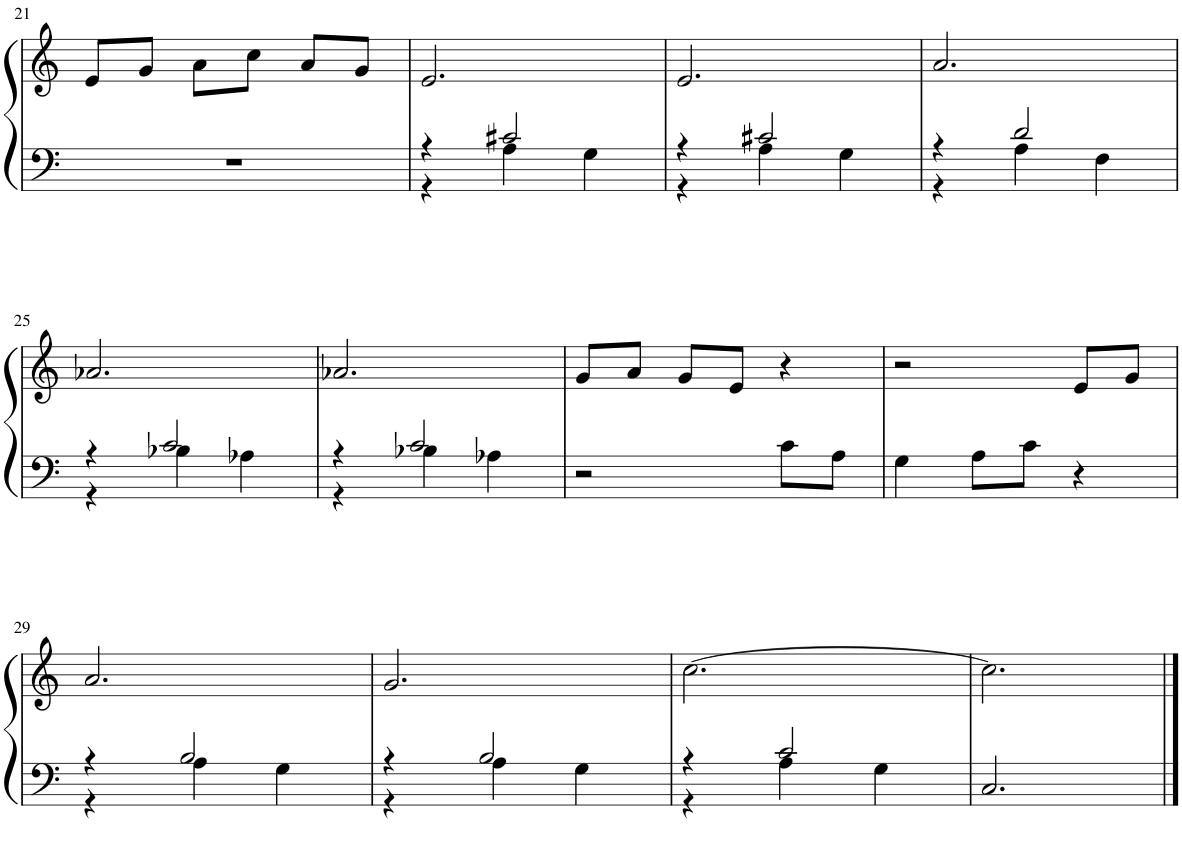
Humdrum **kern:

**kern	**kern
*part1	*part1
*staff2	*staff1
*I"Piano	*
*I'Pno.	*
!!LO:PB:g=z
*clefF4	*clefG2
*k[]	*k[]
*M3/4	*M3/4
=21	=21
2.r	8e/L
.	8g/J
.	8a\L
.	8cc\J
.	8a/L
.	8g/J
=22	=22
*^	*
4r	4r	2.e/
2c#X/	4A\	.
.	4G\	.
=23	=23	=23
4r	4r	2.e/
2c#X/	4A\	.
.	4G\	.
=24	=24	=24
4r	4r	2.a/
2d/	4A\	.
.	4F\	.
!!LO:LB:g=z
=25	=25	=25
4r	4r	2.a-X/
2c/	4B-X\	.
.	4A-X\	.
=26	=26	=26
4r	4r	2.a-X/
2c/	4B-X\	.
.	4A-X\	.
*v	*v	*
=27	=27
2r	8g/L
.	8a/J
.	8g/L
.	8e/J
8c\L	4r
8A\J	.
=28	=28
4G\	2r
8A\L	.
8c\J	.
4r	8e/L
.	8g/J
!!LO:LB:g=z
=29	=29
*^	*
4r	4r	2.a/
2B/	4A\	.
.	4G\	.
=30	=30	=30
4r	4r	2.g/
2B/	4A\	.
.	4G\	.
=31	=31	=31
4r	4r	[2.cc\
2c/	4A\	.
.	4G\	.
*v	*v	*
=32	=32
2.C/	2.cc\]
==	==
*-	*-
